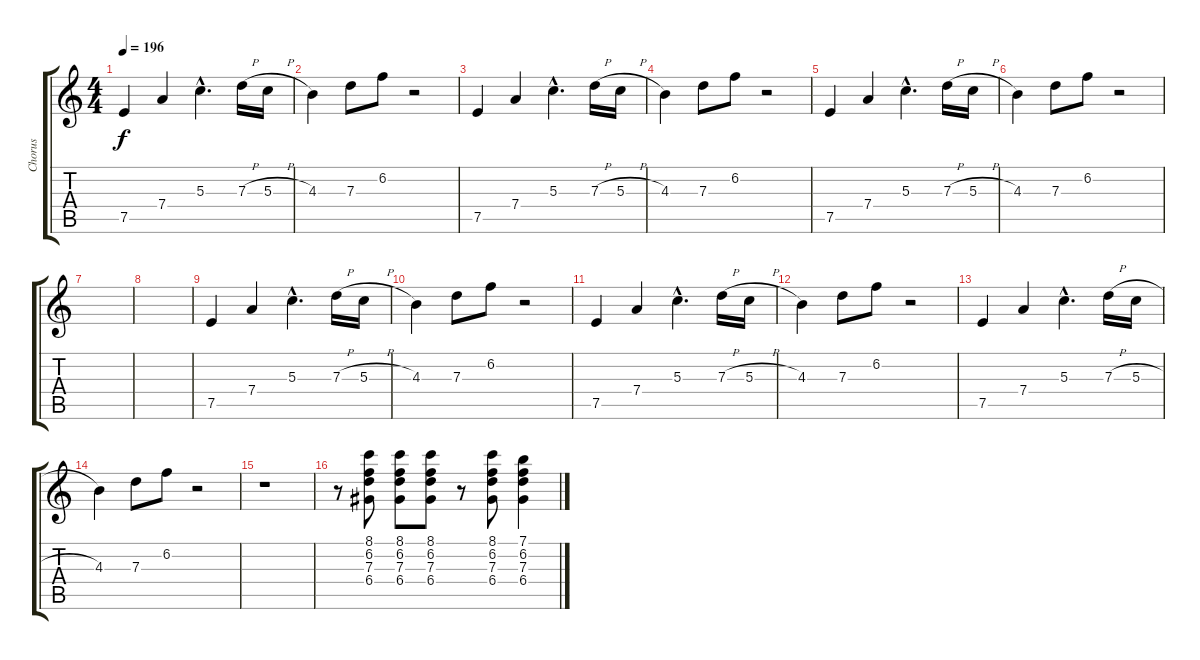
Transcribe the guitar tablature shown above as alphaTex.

\track ("Chorus" "Chorus") {instrument acousticguitarsteel}
\staff {score tabs}
\tuning (E4 B3 G3 D3 A2 E2) {hide}
\ts (4 4)
\tempo 196
\clef g2
\ks c
7.5.4{txt "" dy f instrument acousticguitarsteel} 7.4.4 5.3{hac}.4{d txt ""} 7.3{h}.16 5.3{h}.16 |
4.3.4 7.3.8 6.2.8 r.2 |
7.5.4 7.4.4 5.3{hac}.4{d} 7.3{h}.16 5.3{h}.16 |
4.3.4 7.3.8 6.2.8 r.2 |
7.5.4 7.4.4 5.3{hac}.4{d} 7.3{h}.16 5.3{h}.16 |
4.3.4 7.3.8 6.2.8 r.2 |
|
|
7.5.4 7.4.4 5.3{hac}.4{d} 7.3{h}.16 5.3{h}.16 |
4.3.4 7.3.8 6.2.8 r.2 |
7.5.4 7.4.4 5.3{hac}.4{d} 7.3{h}.16 5.3{h}.16 |
4.3.4 7.3.8 6.2.8 r.2 |
7.5.4 7.4.4 5.3{hac}.4{d} 7.3{h}.16 5.3{h}.16 |
4.3.4 7.3.8 6.2.8 r.2 |
r.1 |
r.8 (8.1 6.2 7.3 6.4).8 (8.1 6.2 7.3 6.4).8 (8.1 6.2 7.3 6.4).8 r.8 (8.1 6.2 7.3 6.4).8 (7.1 6.2 7.3 6.4).4
